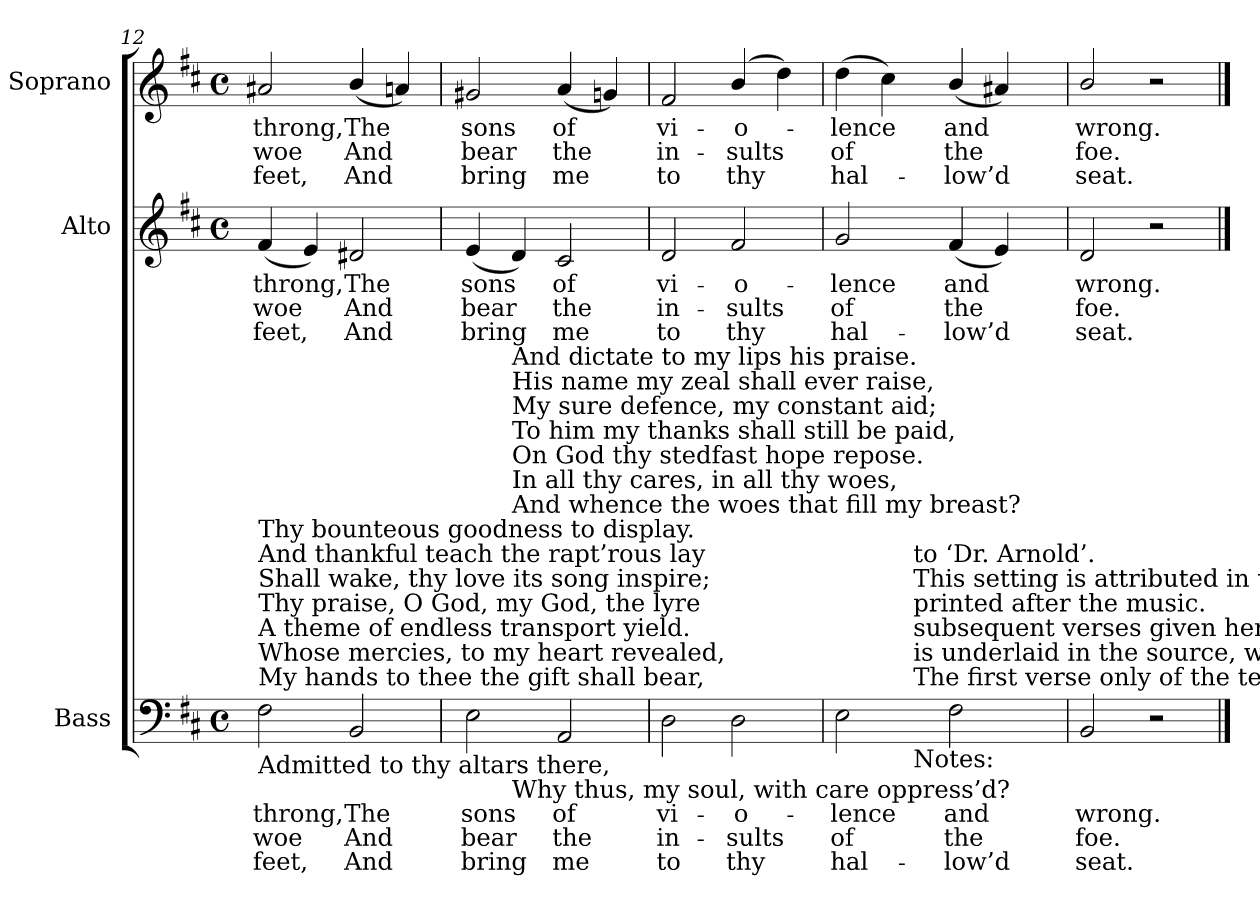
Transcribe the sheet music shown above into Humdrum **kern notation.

**kern	**text	**text	**text	**kern	**text	**text	**text	**kern	**text	**text	**text
*part3	*part3	*part3	*part3	*part2	*part2	*part2	*part2	*part1	*part1	*part1	*part1
*staff3	*staff3	*staff3	*staff3	*staff2	*staff2	*staff2	*staff2	*staff1	*staff1	*staff1	*staff1
*I"Bass	*	*	*	*I"Alto	*	*	*	*I"Soprano	*	*	*
*I'B.	*	*	*	*I'A.	*	*	*	*I'S.	*	*	*
!!LO:LB:g=z
*clefF4	*	*	*	*clefG2	*	*	*	*clefG2	*	*	*
*k[f#c#]	*	*	*	*k[f#c#]	*	*	*	*k[f#c#]	*	*	*
*b:	*	*	*	*b:	*	*	*	*b:	*	*	*
*M4/4	*	*	*	*M4/4	*	*	*	*M4/4	*	*	*
*met(c)	*	*	*	*met(c)	*	*	*	*met(c)	*	*	*
=12	=12	=12	=12	=12	=12	=12	=12	=12	=12	=12	=12
!	!LO:LY:b:color=#000000	!LO:LY:b:color=#000000	!LO:LY:b:color=#000000	!	!	!	!	!	!	!	!
!	!	!	!	!	!LO:LY:b:color=#000000	!LO:LY:b:color=#000000	!LO:LY:b:color=#000000	!	!	!	!
!LO:TX:b:t=Admitted to thy altars there,	!	!	!	!	!	!	!	!	!	!	!
!LO:TX:t=My hands to thee the gift shall bear,	!	!	!	!	!	!	!	!	!	!	!
!LO:TX:t=Whose mercies, to my heart revealed,	!	!	!	!	!	!	!	!	!	!	!
!LO:TX:t=A theme of endless transport yield.	!	!	!	!	!	!	!	!	!	!	!
!LO:TX:t=Thy praise, O God, my God, the lyre	!	!	!	!	!	!	!	!	!	!	!
!LO:TX:t=Shall wake, thy love its song inspire;	!	!	!	!	!	!	!	!	!	!	!
!LO:TX:t=And thankful teach the rapt’rous lay	!	!	!	!	!	!	!	!	!	!	!
!LO:TX:t=Thy bounteous goodness to display.	!	!	!	!	!	!	!	!	!	!	!
!	!	!	!	!	!	!	!	!	!LO:LY:b:color=#000000	!LO:LY:b:color=#000000	!LO:LY:b:color=#000000
2F#i\	throng,	woe	feet,	(4f#i/	throng,	woe	feet,	2a#Xi/	throng,	woe	feet,
.	.	.	.	4ei/)	.	.	.	.	.	.	.
!	!LO:LY:b:color=#000000	!LO:LY:b:color=#000000	!LO:LY:b:color=#000000	!	!	!	!	!	!	!	!
!	!	!	!	!	!LO:LY:b:color=#000000	!LO:LY:b:color=#000000	!LO:LY:b:color=#000000	!	!	!	!
!	!	!	!	!	!	!	!	!	!LO:LY:b:color=#000000	!LO:LY:b:color=#000000	!LO:LY:b:color=#000000
2BBi/	The	And	And	2d#Xi/	The	And	And	(4bi/	The	And	And
.	.	.	.	.	.	.	.	4ani/)	.	.	.
=13	=13	=13	=13	=13	=13	=13	=13	=13	=13	=13	=13
!	!LO:LY:b:color=#000000	!LO:LY:b:color=#000000	!LO:LY:b:color=#000000	!	!	!	!	!	!	!	!
!	!	!	!	!	!LO:LY:b:color=#000000	!LO:LY:b:color=#000000	!LO:LY:b:color=#000000	!	!	!	!
!	!	!	!	!	!	!	!	!	!LO:LY:b:color=#000000	!LO:LY:b:color=#000000	!LO:LY:b:color=#000000
*^	*	*	*	*	*	*	*	*	*	*	*
2Ei\	4ryy	sons	bear	bring	(4ei/	sons	bear	bring	2g#Xi/	sons	bear	bring
!	!LO:TX:b:t=Why thus, my soul, with care oppress’d?	!	!	!	!	!	!	!	!	!	!	!
!	!LO:TX:t=And whence the woes that fill my breast?	!	!	!	!	!	!	!	!	!	!	!
!	!LO:TX:t=In all thy cares, in all thy woes,	!	!	!	!	!	!	!	!	!	!	!
!	!LO:TX:t=On God thy stedfast hope repose.	!	!	!	!	!	!	!	!	!	!	!
!	!LO:TX:t=To him my thanks shall still be paid,	!	!	!	!	!	!	!	!	!	!	!
!	!LO:TX:t=My sure defence, my constant aid;	!	!	!	!	!	!	!	!	!	!	!
!	!LO:TX:t=His name my zeal shall ever raise,	!	!	!	!	!	!	!	!	!	!	!
!	!LO:TX:t=And dictate to my lips his praise.	!	!	!	!	!	!	!	!	!	!	!
.	2.ryy	.	.	.	4di/)	.	.	.	.	.	.	.
!	!	!LO:LY:b:color=#000000	!LO:LY:b:color=#000000	!LO:LY:b:color=#000000	!	!	!	!	!	!	!	!
!	!	!	!	!	!	!LO:LY:b:color=#000000	!LO:LY:b:color=#000000	!LO:LY:b:color=#000000	!	!	!	!
!	!	!	!	!	!	!	!	!	!	!LO:LY:b:color=#000000	!LO:LY:b:color=#000000	!LO:LY:b:color=#000000
2AAi/	.	of	the	me	2c#i/	of	the	me	(4ai/	of	the	me
.	.	.	.	.	.	.	.	.	4gni/)	.	.	.
*v	*v	*	*	*	*	*	*	*	*	*	*	*
=14	=14	=14	=14	=14	=14	=14	=14	=14	=14	=14	=14
*^	*	*	*	*	*	*	*	*	*	*	*
!	!	!LO:LY:b:color=#000000	!LO:LY:b:color=#000000	!LO:LY:b:color=#000000	!	!	!	!	!	!	!	!
*v	*v	*	*	*	*	*	*	*	*	*	*	*
*^	*	*	*	*	*	*	*	*	*	*	*
!	!	!	!	!	!	!LO:LY:b:color=#000000	!LO:LY:b:color=#000000	!LO:LY:b:color=#000000	!	!	!	!
*v	*v	*	*	*	*	*	*	*	*	*	*	*
*^	*	*	*	*	*	*	*	*	*	*	*
!	!	!	!	!	!	!	!	!	!	!LO:LY:b:color=#000000	!LO:LY:b:color=#000000	!LO:LY:b:color=#000000
*v	*v	*	*	*	*	*	*	*	*	*	*	*
2Di\	vi-	in-	to	2di/	vi-	in-	to	2f#i/	vi-	in-	to
!	!LO:LY:b:color=#000000	!LO:LY:b:color=#000000	!LO:LY:b:color=#000000	!	!	!	!	!	!	!	!
!	!	!	!	!	!LO:LY:b:color=#000000	!LO:LY:b:color=#000000	!LO:LY:b:color=#000000	!	!	!	!
!	!	!	!	!	!	!	!	!	!LO:LY:b:color=#000000	!LO:LY:b:color=#000000	!LO:LY:b:color=#000000
2Di\	-o-	-sults	thy	2f#i/	-o-	-sults	thy	(4bi/	-o-	-sults	thy
.	.	.	.	.	.	.	.	4ddi\)	.	.	.
=15	=15	=15	=15	=15	=15	=15	=15	=15	=15	=15	=15
!	!LO:LY:b:color=#000000	!LO:LY:b:color=#000000	!LO:LY:b:color=#000000	!	!	!	!	!	!	!	!
!	!	!	!	!	!LO:LY:b:color=#000000	!LO:LY:b:color=#000000	!LO:LY:b:color=#000000	!	!	!	!
!	!	!	!	!	!	!	!	!	!LO:LY:b:color=#000000	!LO:LY:b:color=#000000	!LO:LY:b:color=#000000
*^	*	*	*	*	*	*	*	*	*	*	*
2Ei\	4ryy	-lence	of	hal-	2gi/	-lence	of	hal-	(4ddi\	-lence	of	hal-
.	16ryy	.	.	.	.	.	.	.	4cc#i\)	.	.	.
.	64ryy	.	.	.	.	.	.	.	.	.	.	.
.	256ryy	.	.	.	.	.	.	.	.	.	.	.
!	!LO:TX:b:t=Notes&colon;	!	!	!	!	!	!	!	!	!	!	!
!	!LO:TX:t=The first verse only of the text	!	!	!	!	!	!	!	!	!	!	!
!	!LO:TX:t=is underlaid in the source, where the	!	!	!	!	!	!	!	!	!	!	!
!	!LO:TX:t=subsequent verses given here are	!	!	!	!	!	!	!	!	!	!	!
!	!LO:TX:t=printed after the music.	!	!	!	!	!	!	!	!	!	!	!
!	!LO:TX:t=This setting is attributed in the source	!	!	!	!	!	!	!	!	!	!	!
!	!LO:TX:t=to ‘Dr. Arnold’.	!	!	!	!	!	!	!	!	!	!	!
.	2ryy	.	.	.	.	.	.	.	.	.	.	.
!	!	!LO:LY:b:color=#000000	!LO:LY:b:color=#000000	!LO:LY:b:color=#000000	!	!	!	!	!	!	!	!
!	!	!	!	!	!	!LO:LY:b:color=#000000	!LO:LY:b:color=#000000	!LO:LY:b:color=#000000	!	!	!	!
!	!	!	!	!	!	!	!	!	!	!LO:LY:b:color=#000000	!LO:LY:b:color=#000000	!LO:LY:b:color=#000000
2F#i\	.	and	the	-low’d	(4f#i/	and	the	-low’d	(4bi/	and	the	-low’d
.	.	.	.	.	4ei/)	.	.	.	4a#Xi/)	.	.	.
.	8ryy	.	.	.	.	.	.	.	.	.	.	.
.	32ryy	.	.	.	.	.	.	.	.	.	.	.
.	128.ryy	.	.	.	.	.	.	.	.	.	.	.
*v	*v	*	*	*	*	*	*	*	*	*	*	*
=16	=16	=16	=16	=16	=16	=16	=16	=16	=16	=16	=16
*^	*	*	*	*	*	*	*	*	*	*	*
!	!	!LO:LY:b:color=#000000	!LO:LY:b:color=#000000	!LO:LY:b:color=#000000	!	!	!	!	!	!	!	!
*v	*v	*	*	*	*	*	*	*	*	*	*	*
*^	*	*	*	*	*	*	*	*	*	*	*
!	!	!	!	!	!	!LO:LY:b:color=#000000	!LO:LY:b:color=#000000	!LO:LY:b:color=#000000	!	!	!	!
*v	*v	*	*	*	*	*	*	*	*	*	*	*
*^	*	*	*	*	*	*	*	*	*	*	*
!	!	!	!	!	!	!	!	!	!	!LO:LY:b:color=#000000	!LO:LY:b:color=#000000	!LO:LY:b:color=#000000
*v	*v	*	*	*	*	*	*	*	*	*	*	*
2BBi/	wrong.	foe.	seat.	2di/	wrong.	foe.	seat.	2bi/	wrong.	foe.	seat.
2r	.	.	.	2r	.	.	.	2r	.	.	.
==	==	==	==	==	==	==	==	==	==	==	==
*-	*-	*-	*-	*-	*-	*-	*-	*-	*-	*-	*-
